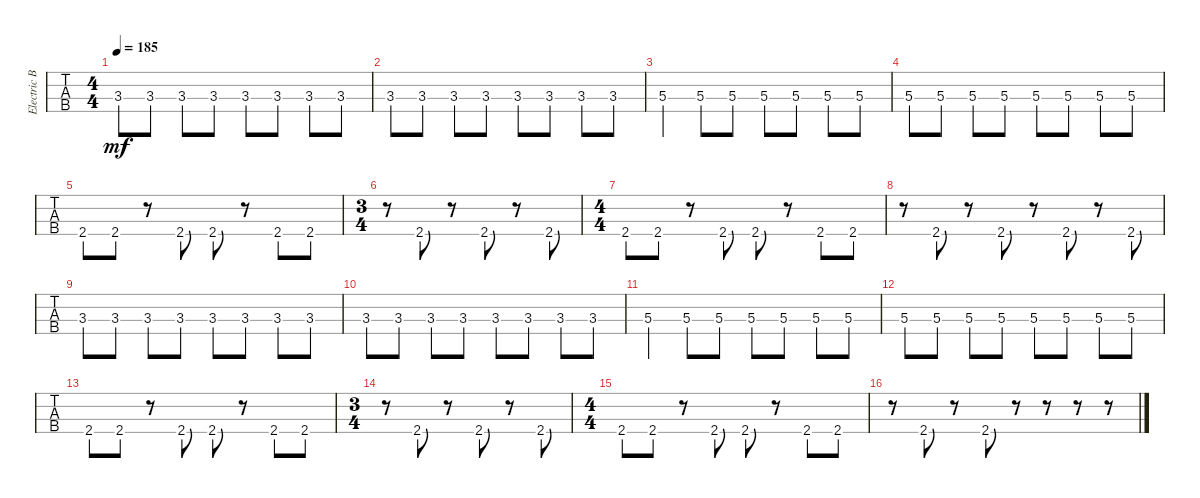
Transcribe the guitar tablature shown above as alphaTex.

\track ("Electric Bass" "Electric B") {instrument electricbassfinger}
\staff {tabs}
\tuning (G2 D2 A1 D1) {hide}
\ts (4 4)
\tempo 185
\clef f4
\ks c
3.3.8{dy mf} 3.3.8 3.3.8 3.3.8 3.3.8 3.3.8 3.3.8 3.3.8 |
3.3.8 3.3.8 3.3.8 3.3.8 3.3.8 3.3.8 3.3.8 3.3.8 |
5.3.4 5.3.8 5.3.8 5.3.8 5.3.8 5.3.8 5.3.8 |
5.3.8 5.3.8 5.3.8 5.3.8 5.3.8 5.3.8 5.3.8 5.3.8 |
2.4.8 2.4.8 r.8 2.4.8 2.4.8 r.8 2.4.8 2.4.8 |
\ts (3 4)
r.8 2.4.8 r.8 2.4.8 r.8 2.4.8 |
\ts (4 4)
2.4.8 2.4.8 r.8 2.4.8 2.4.8 r.8 2.4.8 2.4.8 |
r.8 2.4.8 r.8 2.4.8 r.8 2.4.8 r.8 2.4.8 |
3.3.8 3.3.8 3.3.8 3.3.8 3.3.8 3.3.8 3.3.8 3.3.8 |
3.3.8 3.3.8 3.3.8 3.3.8 3.3.8 3.3.8 3.3.8 3.3.8 |
5.3.4 5.3.8 5.3.8 5.3.8 5.3.8 5.3.8 5.3.8 |
5.3.8 5.3.8 5.3.8 5.3.8 5.3.8 5.3.8 5.3.8 5.3.8 |
2.4.8 2.4.8 r.8 2.4.8 2.4.8 r.8 2.4.8 2.4.8 |
\ts (3 4)
r.8 2.4.8 r.8 2.4.8 r.8 2.4.8 |
\ts (4 4)
2.4.8 2.4.8 r.8 2.4.8 2.4.8 r.8 2.4.8 2.4.8 |
r.8 2.4.8 r.8 2.4.8 r.8 r.8 r.8 r.8
